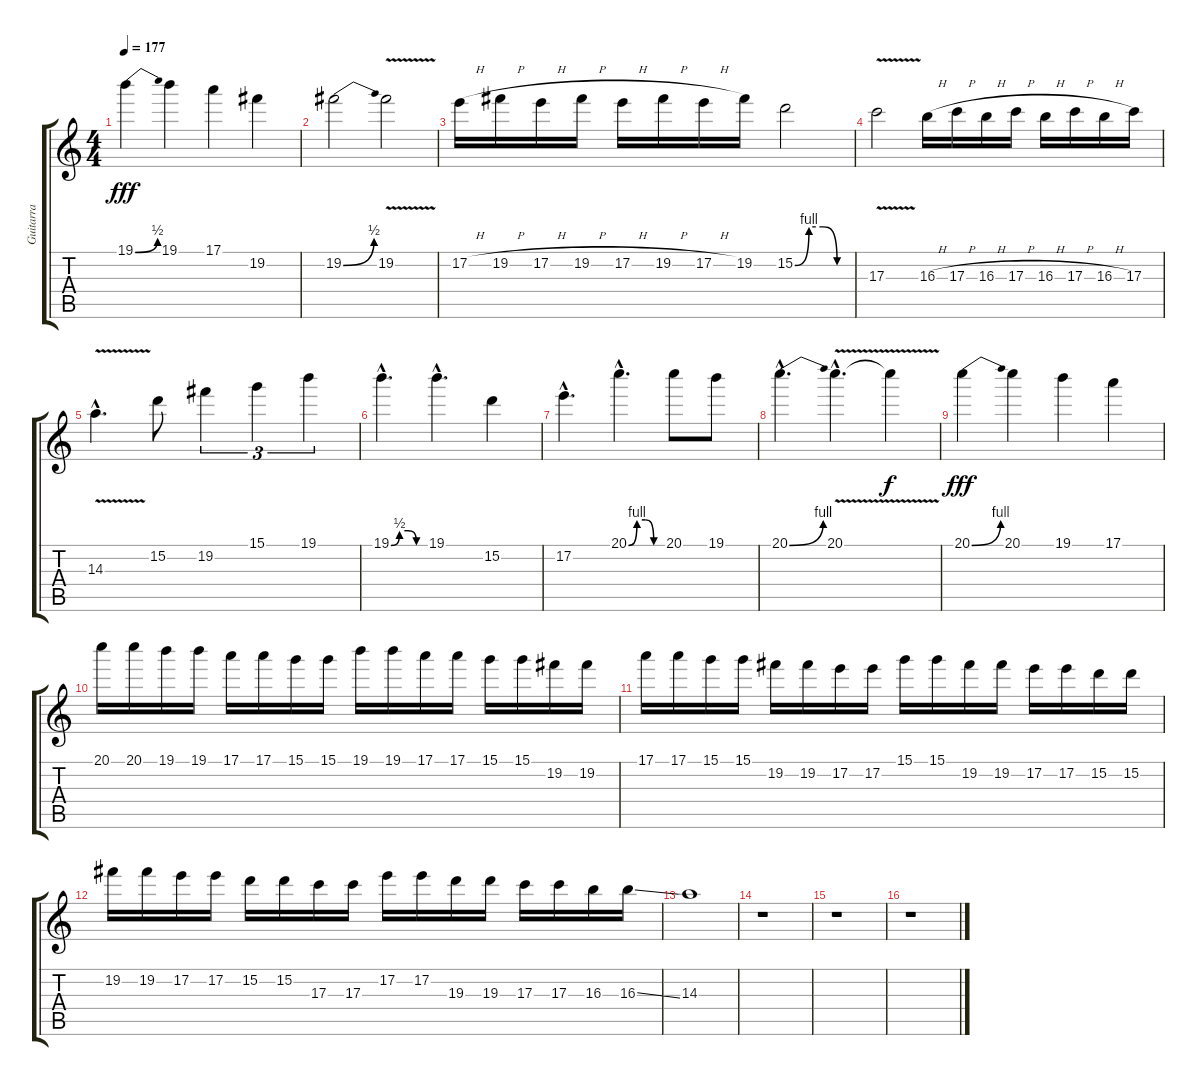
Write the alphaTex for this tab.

\track ("Guitarra" "Guitarra") {instrument distortionguitar}
\staff {score tabs}
\tuning (E4 B3 G3 D3 A2 E2) {hide}
\ts (4 4)
\tempo 177
\clef g2
\ks c
19.1{be (bend 0 0 60 2)}.4{dy fff} 19.1.4 17.1.4 19.2.4 |
19.2{be (bend 0 0 60 2)}.2 19.2{v}.2 |
17.2{h}.16 19.2{h}.16 17.2{h}.16 19.2{h}.16 17.2{h}.16 19.2{h}.16 17.2{h}.16 19.2.16 15.2{be (custom 0 0 15 4 30 4 45 0 60 0)}.2 |
17.3{v}.2 16.3{h}.16 17.3{h}.16 16.3{h}.16 17.3{h}.16 16.3{h}.16 17.3{h}.16 16.3{h}.16 17.3.16 |
14.3{v hac}.4{d} 15.2.8 19.2.4{tu (3 2)} 15.1.4{tu (3 2)} 19.1.4{tu (3 2)} |
19.1{be (custom 0 0 15 2 30 2 45 0 60 0) hac}.4{d} 19.1{hac}.4{d} 15.2.4 |
17.2{hac}.4{d} 20.1{be (custom 0 0 15 4 30 4 45 0 60 0) hac}.4{d} 20.1.8 19.1.8 |
20.1{be (bend 0 0 60 4) hac}.4{d} 20.1{v hac}.4{d} 20.1{t}.4{dy f} |
20.1{be (bend 0 0 60 4)}.4{dy fff} 20.1.4 19.1.4 17.1.4 |
20.1.16 20.1.16 19.1.16 19.1.16 17.1.16 17.1.16 15.1.16 15.1.16 19.1.16 19.1.16 17.1.16 17.1.16 15.1.16 15.1.16 19.2.16 19.2.16 |
17.1.16 17.1.16 15.1.16 15.1.16 19.2.16 19.2.16 17.2.16 17.2.16 15.1.16 15.1.16 19.2.16 19.2.16 17.2.16 17.2.16 15.2.16 15.2.16 |
19.2.16 19.2.16 17.2.16 17.2.16 15.2.16 15.2.16 17.3.16 17.3.16 17.2.16 17.2.16 19.3.16 19.3.16 17.3.16 17.3.16 16.3.16 16.3{ss}.16 |
14.3.1 |
r.1 |
r.1 |
r.1
